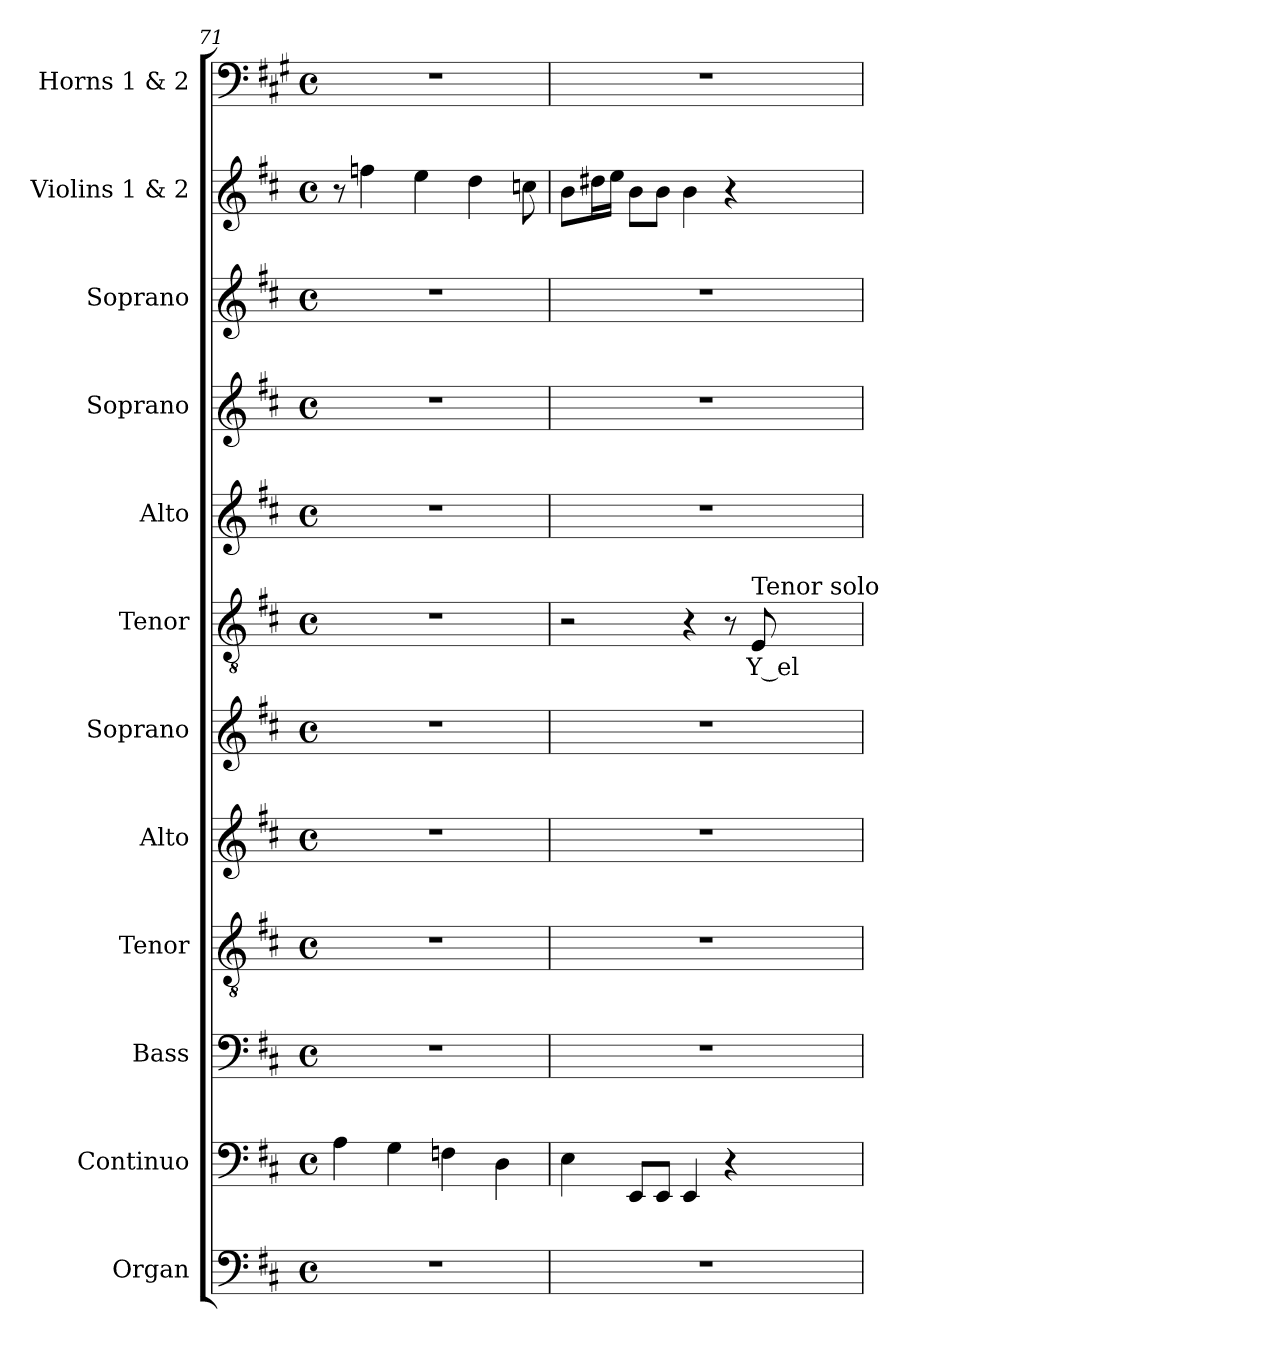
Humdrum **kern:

**kern	**kern	**kern	**kern	**kern	**kern	**kern	**text	**kern	**kern	**kern	**kern	**kern
*part12	*part11	*part10	*part9	*part8	*part7	*part6	*part6	*part5	*part4	*part3	*part2	*part1
*staff12	*staff11	*staff10	*staff9	*staff8	*staff7	*staff6	*staff6	*staff5	*staff4	*staff3	*staff2	*staff1
*I"Organ	*I"Continuo	*I"Bass	*I"Tenor	*I"Alto	*I"Soprano	*I"Tenor	*	*I"Alto	*I"Soprano	*I"Soprano	*I"Violins 1 & 2	*I"Horns 1 & 2
*I'Org.	*I'Cont.	*I'B.	*I'T.	*I'A.	*I'S.	*I'T.	*	*I'A.	*I'S.	*I'S.	*I'Vlns	*I'Hns.
*clefF4	*clefF4	*clefF4	*clefGv2	*clefG2	*clefG2	*clefGv2	*	*clefG2	*clefG2	*clefG2	*clefG2	*clefF4
*	*	*	*ITrd7c12	*	*	*ITrd7c12	*	*	*	*	*	*ITrd4c7
*k[f#c#]	*k[f#c#]	*k[f#c#]	*k[f#c#]	*k[f#c#]	*k[f#c#]	*k[f#c#]	*	*k[f#c#]	*k[f#c#]	*k[f#c#]	*k[f#c#]	*k[f#c#]
*D:	*D:	*D:	*D:	*D:	*D:	*D:	*	*D:	*D:	*D:	*D:	*D:
*M4/4	*M4/4	*M4/4	*M4/4	*M4/4	*M4/4	*M4/4	*	*M4/4	*M4/4	*M4/4	*M4/4	*M4/4
*met(c)	*met(c)	*met(c)	*met(c)	*met(c)	*met(c)	*met(c)	*	*met(c)	*met(c)	*met(c)	*met(c)	*met(c)
=71	=71	=71	=71	=71	=71	=71	=71	=71	=71	=71	=71	=71
1r	4Ai\	1r	1r	1r	1r	1r	.	1r	1r	1r	8r	1r
.	.	.	.	.	.	.	.	.	.	.	4ffni\	.
.	4Gi\	.	.	.	.	.	.	.	.	.	.	.
.	.	.	.	.	.	.	.	.	.	.	4eei\	.
.	4Fni\	.	.	.	.	.	.	.	.	.	.	.
.	.	.	.	.	.	.	.	.	.	.	4ddi\	.
.	4Di\	.	.	.	.	.	.	.	.	.	.	.
.	.	.	.	.	.	.	.	.	.	.	8ccni\	.
!!LO:LB:g=z
=72	=72	=72	=72	=72	=72	=72	=72	=72	=72	=72	=72	=72
1r	4Ei\	1r	1r	1r	1r	2r	.	1r	1r	1r	8bi\L	1r
.	.	.	.	.	.	.	.	.	.	.	16dd#Xi\L	.
.	.	.	.	.	.	.	.	.	.	.	16eei\JJ	.
.	8EEi/L	.	.	.	.	.	.	.	.	.	8bi\L	.
.	8EEi/J	.	.	.	.	.	.	.	.	.	8bi\J	.
.	4EEi/	.	.	.	.	4r	.	.	.	.	4bi\	.
.	4r	.	.	.	.	8r	.	.	.	.	4r	.
!	!	!	!	!	!	!LO:TX:a:t=Tenor solo	!	!	!	!	!	!
!	!	!	!	!	!	!	!LO:LY:b:color=#000000	!	!	!	!	!
.	.	.	.	.	.	8EEi/	Y_el	.	.	.	.	.
=	=	=	=	=	=	=	=	=	=	=	=	=
*-	*-	*-	*-	*-	*-	*-	*-	*-	*-	*-	*-	*-
